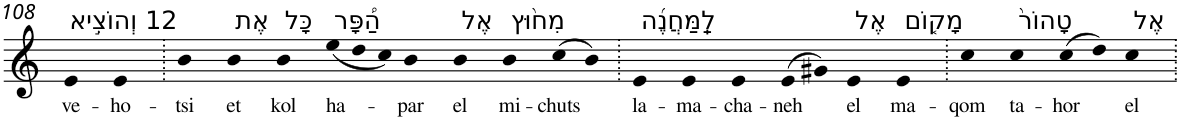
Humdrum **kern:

**kern	**text
*part1	*part1
*staff1	*staff1
*I"Piano	*
*I'Pno	*
!!LO:PB:g=z
*clefG2	*
*k[]	*
=108	=108
!LO:TX:a:t=12 וְהוֹצִ֣יא	!
!	!LO:LY:b
4e	ve-
!	!LO:LY:b
4e	-ho-
=109.	=109.
!	!LO:LY:b
4b	-tsi
!LO:TX:a:t=אֶת	!
!	!LO:LY:b
4b	et
!LO:TX:a:t=כָּל	!
!	!LO:LY:b
4b	kol
*Xtuplet	*
!LO:TX:a:t=הַ֠פָּר	!
!	!LO:LY:b
(<12ee	ha-
12dd	.
12cc)	.
!	!LO:LY:b
4b	-par
!LO:TX:a:t=אֶל	!
!	!LO:LY:b
4b	el
!LO:TX:a:t=מִח֨וּץ	!
!	!LO:LY:b
4b	mi-
!	!LO:LY:b
(>8cc	-chuts
8b)	.
=110.	=110.
!LO:TX:a:t=לַֽמַּחֲנֶ֜ה	!
!	!LO:LY:b
4e	la-
!	!LO:LY:b
4e	-ma-
!	!LO:LY:b
4e	-cha-
!	!LO:LY:b
(>8e	-neh
8g#X)	.
!LO:TX:a:t=אֶל	!
!	!LO:LY:b
4e	el
!LO:TX:a:t=מָק֤וֹם	!
!	!LO:LY:b
4e	ma-
=111.	=111.
!	!LO:LY:b
4cc	-qom
!LO:TX:a:t=טָהוֹר֙	!
!	!LO:LY:b
4cc	ta-
!	!LO:LY:b
(>8cc	-hor
8dd)	.
!LO:TX:a:t=אֶל	!
!	!LO:LY:b
4cc	el
=.	=.
*-	*-
